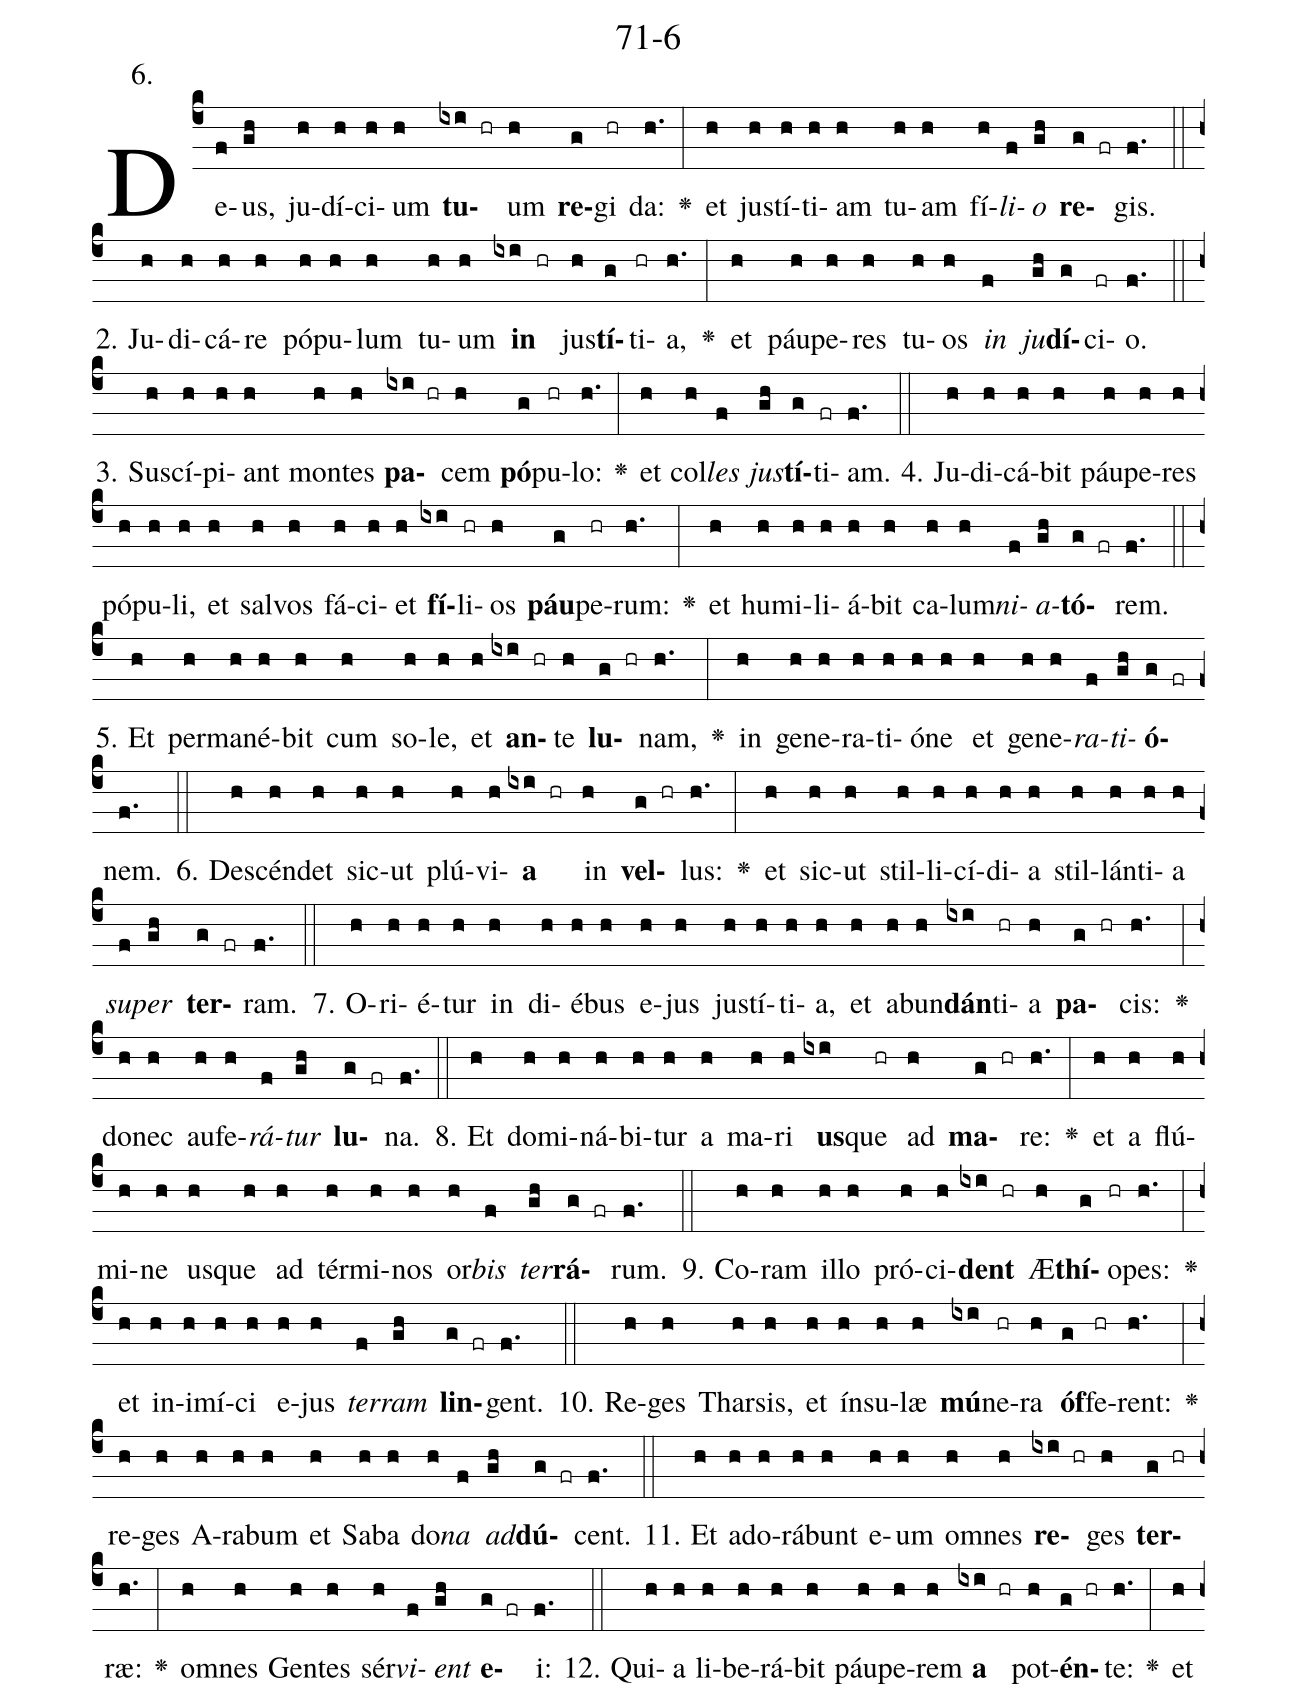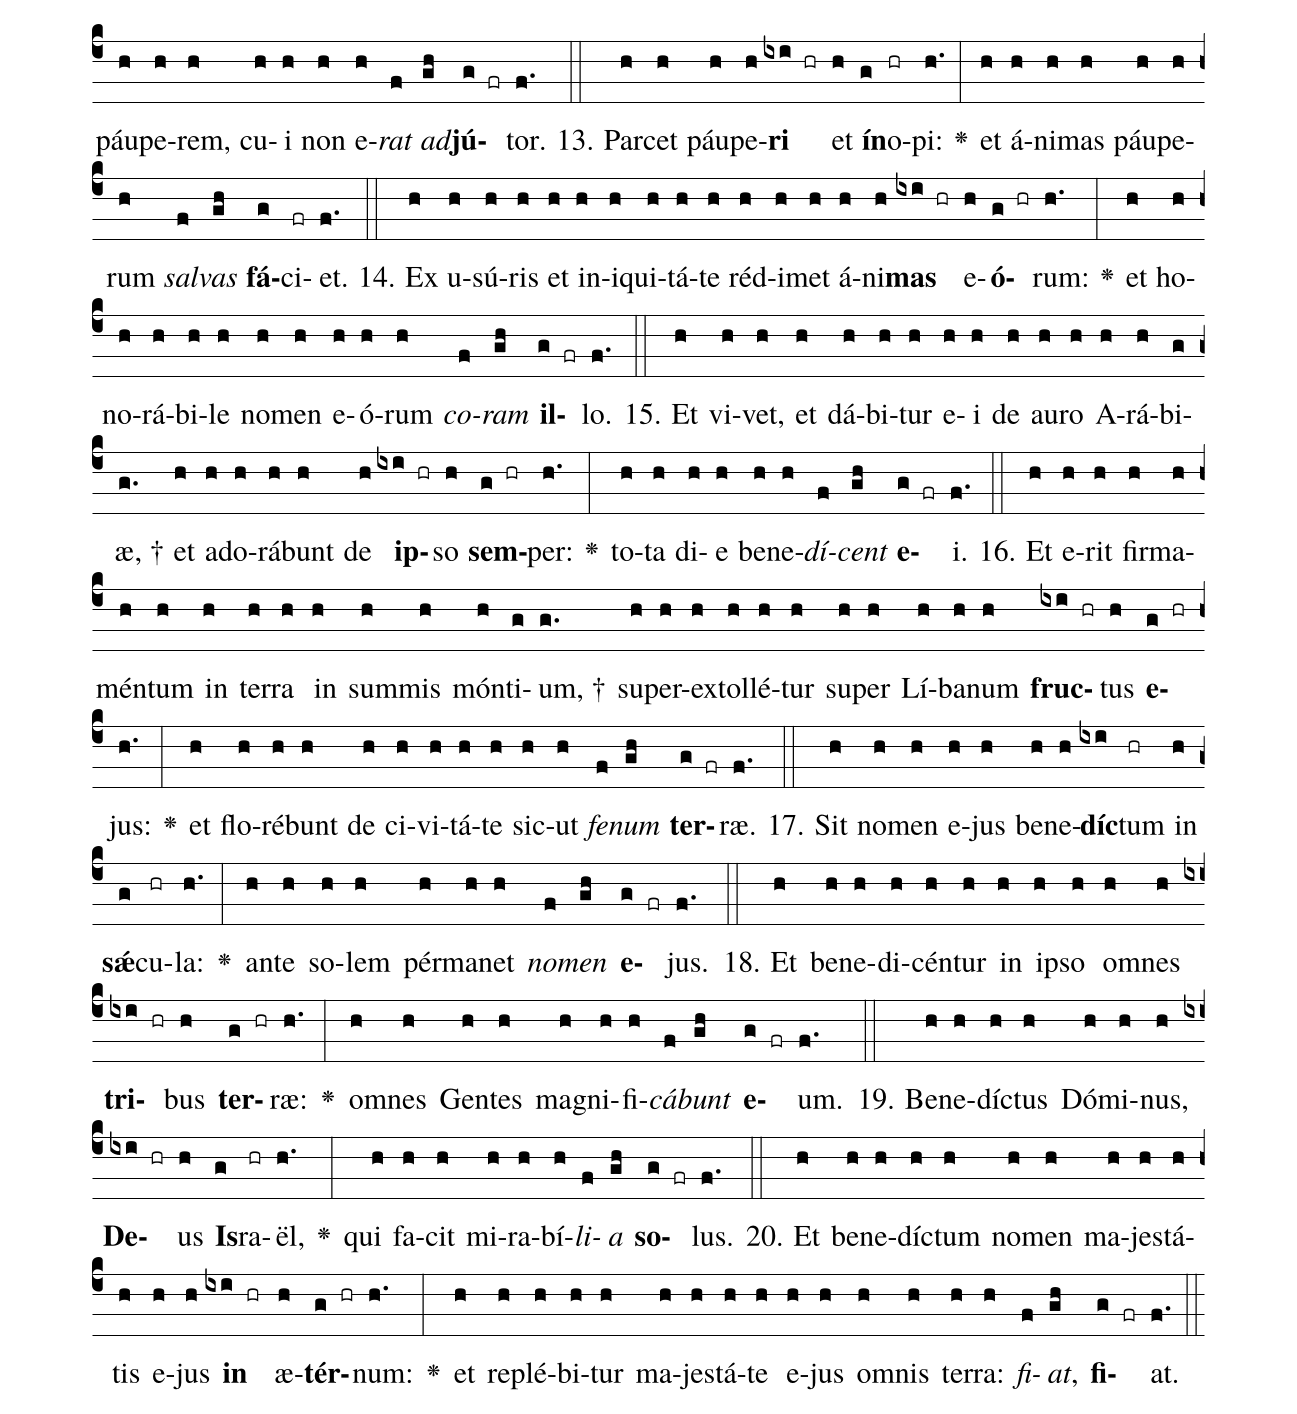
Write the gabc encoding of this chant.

name: 71-6;
annotation: 6.;
%%
(c4)De(f)us,(gh) ju(h)dí(h)ci(h)um(h) <b>tu</b>(ixi hr)um(h) <b>re</b>(g)gi(hr) da:(h.) <v>\greheightstar</v>(:) et(h) jus(h)tí(h)ti(h)am(h) tu(h)am(h) fí(h)<i>li</i>(f)<i>o</i>(gh) <b>re</b>(g fr)gis.(f.) (::)
2. Ju(h)di(h)cá(h)re(h) pó(h)pu(h)lum(h) tu(h)um(h) <b>in</b>(ixi hr) jus(h)<b>tí</b>(g)ti(hr)a,(h.) <v>\greheightstar</v>(:) et(h) páu(h)pe(h)res(h) tu(h)os(h) <i>in</i>(f) <i>ju</i>(gh)<b>dí</b>(g)ci(fr)o.(f.) (::)
3. Su(h)scí(h)pi(h)ant(h) mon(h)tes(h) <b>pa</b>(ixi hr)cem(h) <b>pó</b>(g)pu(hr)lo:(h.) <v>\greheightstar</v>(:) et(h) col(h)<i>les</i>(f) <i>jus</i>(gh)<b>tí</b>(g)ti(fr)am.(f.) (::)
4. Ju(h)di(h)cá(h)bit(h) páu(h)pe(h)res(h) pó(h)pu(h)li,(h) et(h) sal(h)vos(h) fá(h)ci(h)et(h) <b>fí</b>(ixi)li(hr)os(h) <b>páu</b>(g)pe(hr)rum:(h.) <v>\greheightstar</v>(:) et(h) hu(h)mi(h)li(h)á(h)bit(h) ca(h)lum(h)<i>ni</i>(f)<i>a</i>(gh)<b>tó</b>(g fr)rem.(f.) (::)
5. Et(h) per(h)ma(h)né(h)bit(h) cum(h) so(h)le,(h) et(h) <b>an</b>(ixi hr)te(h) <b>lu</b>(g hr)nam,(h.) <v>\greheightstar</v>(:) in(h) ge(h)ne(h)ra(h)ti(h)ó(h)ne(h) et(h) ge(h)ne(h)<i>ra</i>(f)<i>ti</i>(gh)<b>ó</b>(g fr)nem.(f.) (::)
6. De(h)scén(h)det(h) sic(h)ut(h) plú(h)vi(h)<b>a</b>(ixi hr) in(h) <b>vel</b>(g hr)lus:(h.) <v>\greheightstar</v>(:) et(h) sic(h)ut(h) stil(h)li(h)cí(h)di(h)a(h) stil(h)lán(h)ti(h)a(h) <i>su</i>(f)<i>per</i>(gh) <b>ter</b>(g fr)ram.(f.) (::)
7. O(h)ri(h)é(h)tur(h) in(h) di(h)é(h)bus(h) e(h)jus(h) jus(h)tí(h)ti(h)a,(h) et(h) ab(h)un(h)<b>dán</b>(ixi)ti(hr)a(h) <b>pa</b>(g hr)cis:(h.) <v>\greheightstar</v>(:) do(h)nec(h) au(h)fe(h)<i>rá</i>(f)<i>tur</i>(gh) <b>lu</b>(g fr)na.(f.) (::)
8. Et(h) do(h)mi(h)ná(h)bi(h)tur(h) a(h) ma(h)ri(h) <b>us</b>(ixi)que(hr) ad(h) <b>ma</b>(g hr)re:(h.) <v>\greheightstar</v>(:) et(h) a(h) flú(h)mi(h)ne(h) us(h)que(h) ad(h) tér(h)mi(h)nos(h) or(h)<i>bis</i>(f) <i>ter</i>(gh)<b>rá</b>(g fr)rum.(f.) (::)
9. Co(h)ram(h) il(h)lo(h) pró(h)ci(h)<b>dent</b>(ixi hr) Æ(h)<b>thí</b>(g)o(hr)pes:(h.) <v>\greheightstar</v>(:) et(h) in(h)i(h)mí(h)ci(h) e(h)jus(h) <i>ter</i>(f)<i>ram</i>(gh) <b>lin</b>(g fr)gent.(f.) (::)
10. Re(h)ges(h) Thar(h)sis,(h) et(h) ín(h)su(h)læ(h) <b>mú</b>(ixi)ne(hr)ra(h) <b>óf</b>(g)fe(hr)rent:(h.) <v>\greheightstar</v>(:) re(h)ges(h) A(h)ra(h)bum(h) et(h) Sa(h)ba(h) do(h)<i>na</i>(f) <i>ad</i>(gh)<b>dú</b>(g fr)cent.(f.) (::)
11. Et(h) ad(h)o(h)rá(h)bunt(h) e(h)um(h) om(h)nes(h) <b>re</b>(ixi hr)ges(h) <b>ter</b>(g hr)ræ:(h.) <v>\greheightstar</v>(:) om(h)nes(h) Gen(h)tes(h) sér(h)<i>vi</i>(f)<i>ent</i>(gh) <b>e</b>(g fr)i:(f.) (::)
12. Qui(h)a(h) li(h)be(h)rá(h)bit(h) páu(h)pe(h)rem(h) <b>a</b>(ixi hr) pot(h)<b>én</b>(g hr)te:(h.) <v>\greheightstar</v>(:) et(h) páu(h)pe(h)rem,(h) cu(h)i(h) non(h) e(h)<i>rat</i>(f) <i>ad</i>(gh)<b>jú</b>(g fr)tor.(f.) (::)
13. Par(h)cet(h) páu(h)pe(h)<b>ri</b>(ixi hr) et(h) <b>ín</b>(g)o(hr)pi:(h.) <v>\greheightstar</v>(:) et(h) á(h)ni(h)mas(h) páu(h)pe(h)rum(h) <i>sal</i>(f)<i>vas</i>(gh) <b>fá</b>(g)ci(fr)et.(f.) (::)
14. Ex(h) u(h)sú(h)ris(h) et(h) in(h)i(h)qui(h)tá(h)te(h) réd(h)i(h)met(h) á(h)ni(h)<b>mas</b>(ixi hr) e(h)<b>ó</b>(g hr)rum:(h.) <v>\greheightstar</v>(:) et(h) ho(h)no(h)rá(h)bi(h)le(h) no(h)men(h) e(h)ó(h)rum(h) <i>co</i>(f)<i>ram</i>(gh) <b>il</b>(g fr)lo.(f.) (::)
15. Et(h) vi(h)vet,(h) et(h) dá(h)bi(h)tur(h) e(h)i(h) de(h) au(h)ro(h) A(h)rá(h)bi(g)æ, †(g.) et(h) ad(h)o(h)rá(h)bunt(h) de(h) <b>ip</b>(ixi hr)so(h) <b>sem</b>(g hr)per:(h.) <v>\greheightstar</v>(:) to(h)ta(h) di(h)e(h) be(h)ne(h)<i>dí</i>(f)<i>cent</i>(gh) <b>e</b>(g fr)i.(f.) (::)
16. Et(h) e(h)rit(h) fir(h)ma(h)mén(h)tum(h) in(h) ter(h)ra(h) in(h) sum(h)mis(h) món(h)ti(g)um, †(g.) su(h)per(h)ex(h)tol(h)lé(h)tur(h) su(h)per(h) Lí(h)ba(h)num(h) <b>fruc</b>(ixi hr)tus(h) <b>e</b>(g hr)jus:(h.) <v>\greheightstar</v>(:) et(h) flo(h)ré(h)bunt(h) de(h) ci(h)vi(h)tá(h)te(h) sic(h)ut(h) <i>fe</i>(f)<i>num</i>(gh) <b>ter</b>(g fr)ræ.(f.) (::)
17. Sit(h) no(h)men(h) e(h)jus(h) be(h)ne(h)<b>díc</b>(ixi)tum(hr) in(h) <b>sǽ</b>(g)cu(hr)la:(h.) <v>\greheightstar</v>(:) an(h)te(h) so(h)lem(h) pér(h)ma(h)net(h) <i>no</i>(f)<i>men</i>(gh) <b>e</b>(g fr)jus.(f.) (::)
18. Et(h) be(h)ne(h)di(h)cén(h)tur(h) in(h) ip(h)so(h) om(h)nes(h) <b>tri</b>(ixi hr)bus(h) <b>ter</b>(g hr)ræ:(h.) <v>\greheightstar</v>(:) om(h)nes(h) Gen(h)tes(h) ma(h)gni(h)fi(h)<i>cá</i>(f)<i>bunt</i>(gh) <b>e</b>(g fr)um.(f.) (::)
19. Be(h)ne(h)díc(h)tus(h) Dó(h)mi(h)nus,(h) <b>De</b>(ixi hr)us(h) <b>Is</b>(g)ra(hr)ël,(h.) <v>\greheightstar</v>(:) qui(h) fa(h)cit(h) mi(h)ra(h)bí(h)<i>li</i>(f)<i>a</i>(gh) <b>so</b>(g fr)lus.(f.) (::)
20. Et(h) be(h)ne(h)díc(h)tum(h) no(h)men(h) ma(h)jes(h)tá(h)tis(h) e(h)jus(h) <b>in</b>(ixi hr) æ(h)<b>tér</b>(g hr)num:(h.) <v>\greheightstar</v>(:) et(h) re(h)plé(h)bi(h)tur(h) ma(h)jes(h)tá(h)te(h) e(h)jus(h) om(h)nis(h) ter(h)ra:(h) <i>fi</i>(f)<i>at</i>,(gh) <b>fi</b>(g fr)at.(f.) (::)
